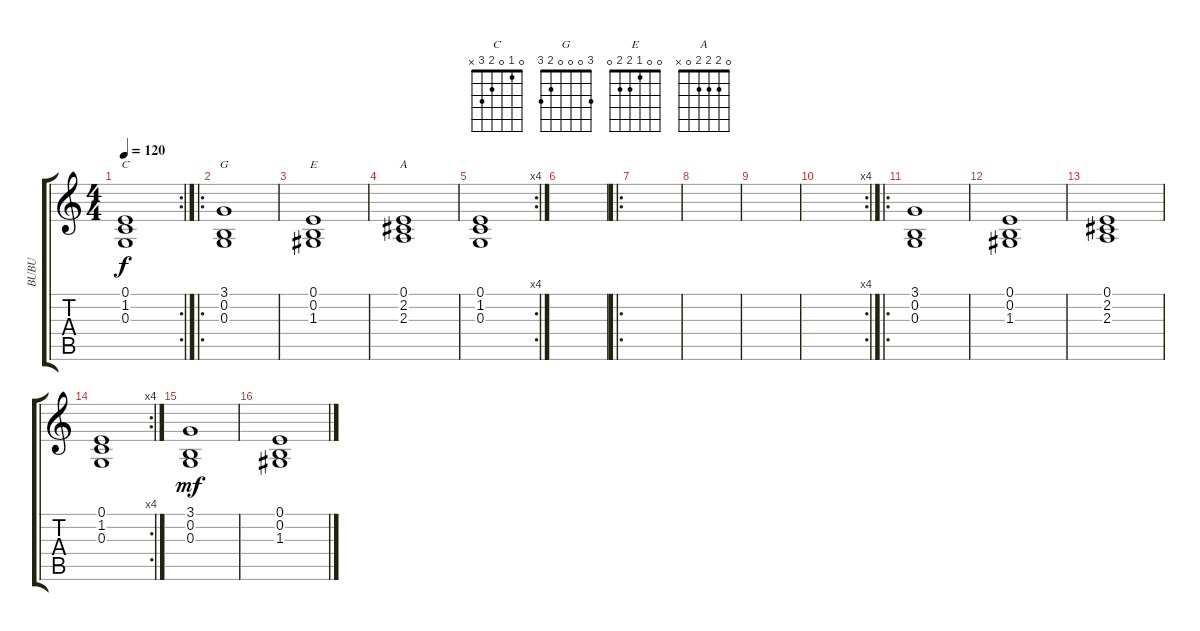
\track ("BUBU" "BUBU") {instrument choiraahs}
\staff {score tabs}
\tuning (E4 B3 G3 D3 A2 E2) {hide}
\chord ("C" 0 1 0 2 3 x)
\chord ("G" 3 0 0 0 2 3)
\chord ("E" 0 0 1 2 2 0)
\chord ("A" 0 2 2 2 0 x)
\rc 2
\ts (4 4)
\tempo 120
\clef g2
\ks c
(0.1 1.2 0.3).1{ch "C" dy f} |
\ro
(3.1 0.2 0.3).1{ch "G"} |
(0.1 0.2 1.3).1{ch "E"} |
(0.1 2.2 2.3).1{ch "A"} |
\rc 4
(0.1 1.2 0.3).1 |
|
\ro
|
|
|
\rc 4
|
\ro
(3.1 0.2 0.3).1 |
(0.1 0.2 1.3).1 |
(0.1 2.2 2.3).1 |
\rc 4
(0.1 1.2 0.3).1 |
(3.1 0.2 0.3).1{dy mf} |
(0.1 0.2 1.3).1
